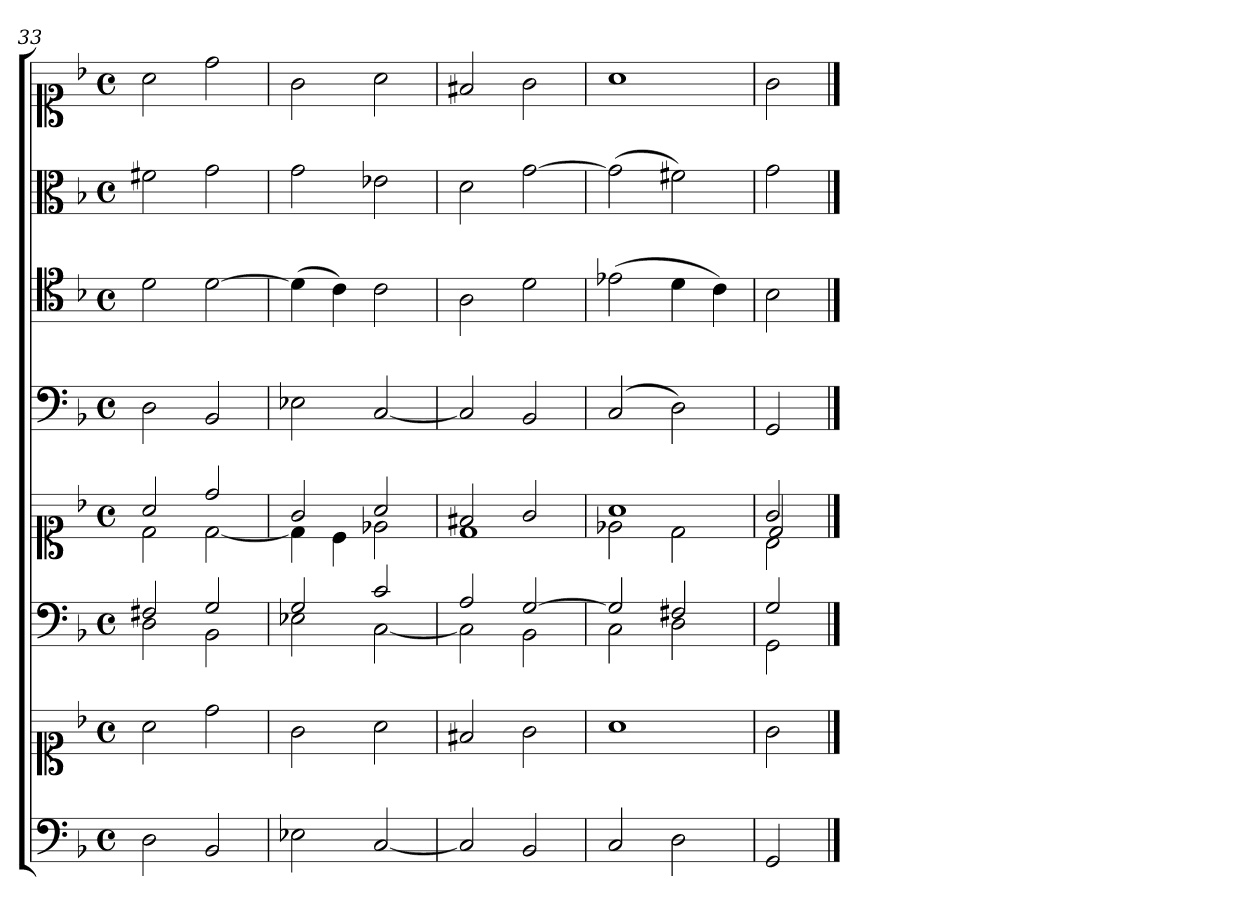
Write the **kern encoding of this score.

**kern	**kern	**kern	**kern	**kern	**kern	**kern	**kern
*part6	*part6	*part5	*part5	*part4	*part3	*part2	*part1
*staff8	*staff7	*staff6	*staff5	*staff4	*staff3	*staff2	*staff1
*clefF4	*clefC1	*clefF4	*clefC1	*clefF4	*clefC4	*clefC3	*clefC1
*k[b-]	*k[b-]	*k[b-]	*k[b-]	*k[b-]	*k[b-]	*k[b-]	*k[b-]
*F:	*F:	*F:	*F:	*F:	*F:	*F:	*F:
*M4/4	*M4/4	*M4/4	*M4/4	*M4/4	*M4/4	*M4/4	*M4/4
*met(c)	*met(c)	*met(c)	*met(c)	*met(c)	*met(c)	*met(c)	*met(c)
=33	=33	=33	=33	=33	=33	=33	=33
*	*	*^	*^	*	*	*	*
2D	2a	2F#X	2D	2a	2d	2D	2d	2f#X	2a
2BB-	2dd	2G	2BB-	2dd	[2d	2BB-	[2d	2g	2dd
=34	=34	=34	=34	=34	=34	=34	=34	=34	=34
2E-X	2g	2G	2E-X	2g	4d]	2E-X	(4d]	2g	2g
.	.	.	.	.	4c	.	4c)	.	.
[2C	2a	2c	[2C	2a	2e-X	[2C	2c	2e-X	2a
=35	=35	=35	=35	=35	=35	=35	=35	=35	=35
2C]	2f#X	2A	2C]	2f#X	1d	2C]	2A	2d	2f#X
2BB-	2g	[2G	2BB-	2g	.	2BB-	2d	[2g	2g
=36	=36	=36	=36	=36	=36	=36	=36	=36	=36
2C	1a	2G]	2C	1a	2e-X	(2C	(2e-X	(2g]	1a
2D	.	2F#X	2D	.	2d	2D)	4d	2f#X)	.
.	.	.	.	.	.	.	4c)	.	.
=37	=37	=37	=37	=37	=37	=37	=37	=37	=37
*	*	*	*	*	*^	*	*	*	*
2GG	2g	2G	2GG	2g	2B-	2d/	2GG	2B-	2g	2g
*	*	*v	*v	*	*	*	*	*	*	*
*	*	*	*v	*v	*v	*	*	*	*
==	==	==	==	==	==	==	==
*-	*-	*-	*-	*-	*-	*-	*-
